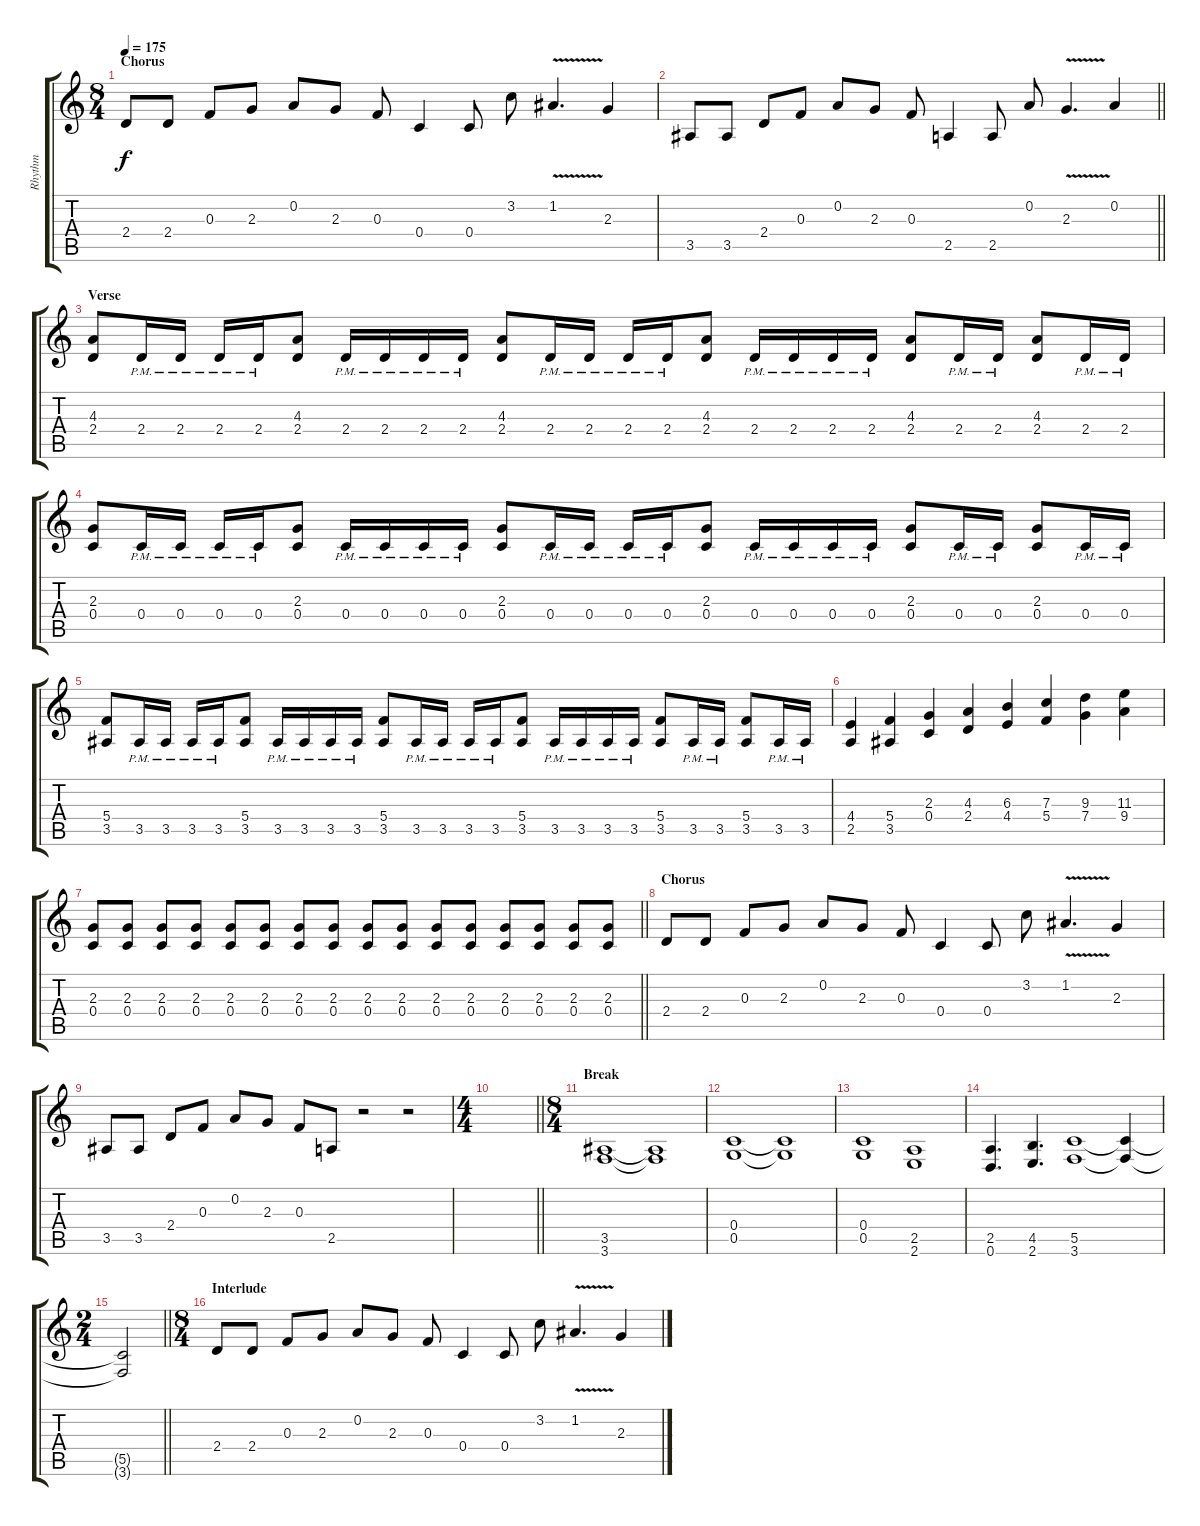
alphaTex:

\track ("Rhythm" "Rhythm") {instrument distortionguitar}
\staff {score tabs}
\tuning (D4 A3 F3 C3 G2 D2) {hide}
\ts (8 4)
\section ("" "Chorus")
\tempo 175
\clef g2
\ks c
2.4.8{dy f} 2.4.8 0.3.8 2.3.8 0.2.8 2.3.8 0.3.8 0.4.4 0.4.8 3.2.8 1.2{v}.4{d} 2.3.4 |
\barLineRight lightlight
3.5.8 3.5.8 2.4.8 0.3.8 0.2.8 2.3.8 0.3.8 2.5.4 2.5.8 0.2.8 2.3{v}.4{d} 0.2.4 |
\section ("" "Verse")
(4.3 2.4).8 2.4{pm}.16 2.4{pm}.16 2.4{pm}.16 2.4{pm}.16 (4.3 2.4).8 2.4{pm}.16 2.4{pm}.16 2.4{pm}.16 2.4{pm}.16 (4.3 2.4).8 2.4{pm}.16 2.4{pm}.16 2.4{pm}.16 2.4{pm}.16 (4.3 2.4).8 2.4{pm}.16 2.4{pm}.16 2.4{pm}.16 2.4{pm}.16 (4.3 2.4).8 2.4{pm}.16 2.4{pm}.16 (4.3 2.4).8 2.4{pm}.16 2.4{pm}.16 |
(2.3 0.4).8 0.4{pm}.16 0.4{pm}.16 0.4{pm}.16 0.4{pm}.16 (2.3 0.4).8 0.4{pm}.16 0.4{pm}.16 0.4{pm}.16 0.4{pm}.16 (2.3 0.4).8 0.4{pm}.16 0.4{pm}.16 0.4{pm}.16 0.4{pm}.16 (2.3 0.4).8 0.4{pm}.16 0.4{pm}.16 0.4{pm}.16 0.4{pm}.16 (2.3 0.4).8 0.4{pm}.16 0.4{pm}.16 (2.3 0.4).8 0.4{pm}.16 0.4{pm}.16 |
(5.4 3.5).8 3.5{pm}.16 3.5{pm}.16 3.5{pm}.16 3.5{pm}.16 (5.4 3.5).8 3.5{pm}.16 3.5{pm}.16 3.5{pm}.16 3.5{pm}.16 (5.4 3.5).8 3.5{pm}.16 3.5{pm}.16 3.5{pm}.16 3.5{pm}.16 (5.4 3.5).8 3.5{pm}.16 3.5{pm}.16 3.5{pm}.16 3.5{pm}.16 (5.4 3.5).8 3.5{pm}.16 3.5{pm}.16 (5.4 3.5).8 3.5{pm}.16 3.5{pm}.16 |
(4.4 2.5).4 (5.4 3.5).4 (2.3 0.4).4 (4.3 2.4).4 (6.3 4.4).4 (7.3 5.4).4 (9.3 7.4).4 (11.3 9.4).4 |
\barLineRight lightlight
(2.3 0.4).8 (2.3 0.4).8 (2.3 0.4).8 (2.3 0.4).8 (2.3 0.4).8 (2.3 0.4).8 (2.3 0.4).8 (2.3 0.4).8 (2.3 0.4).8 (2.3 0.4).8 (2.3 0.4).8 (2.3 0.4).8 (2.3 0.4).8 (2.3 0.4).8 (2.3 0.4).8 (2.3 0.4).8 |
\section ("" "Chorus")
2.4.8 2.4.8 0.3.8 2.3.8 0.2.8 2.3.8 0.3.8 0.4.4 0.4.8 3.2.8 1.2{v}.4{d} 2.3.4 |
3.5.8 3.5.8 2.4.8 0.3.8 0.2.8 2.3.8 0.3.8 2.5.8 r.2 r.2 |
\ts (4 4)
\barLineRight lightlight
|
\ts (8 4)
\section ("" "Break")
(3.5 3.6).1 (3.5{t} 3.6{t}).1 |
(0.4 0.5).1 (0.4{t} 0.5{t}).1 |
(0.4 0.5).1 (2.5 2.6).1 |
(2.5 0.6).4{d} (4.5 2.6).4{d} (5.5 3.6).1 (5.5{t} 3.6{t}).4 |
\ts (2 4)
\barLineRight lightlight
(5.5{t} 3.6{t}).2 |
\ts (8 4)
\section ("" "Interlude")
2.4.8 2.4.8 0.3.8 2.3.8 0.2.8 2.3.8 0.3.8 0.4.4 0.4.8 3.2.8 1.2{v}.4{d} 2.3.4
